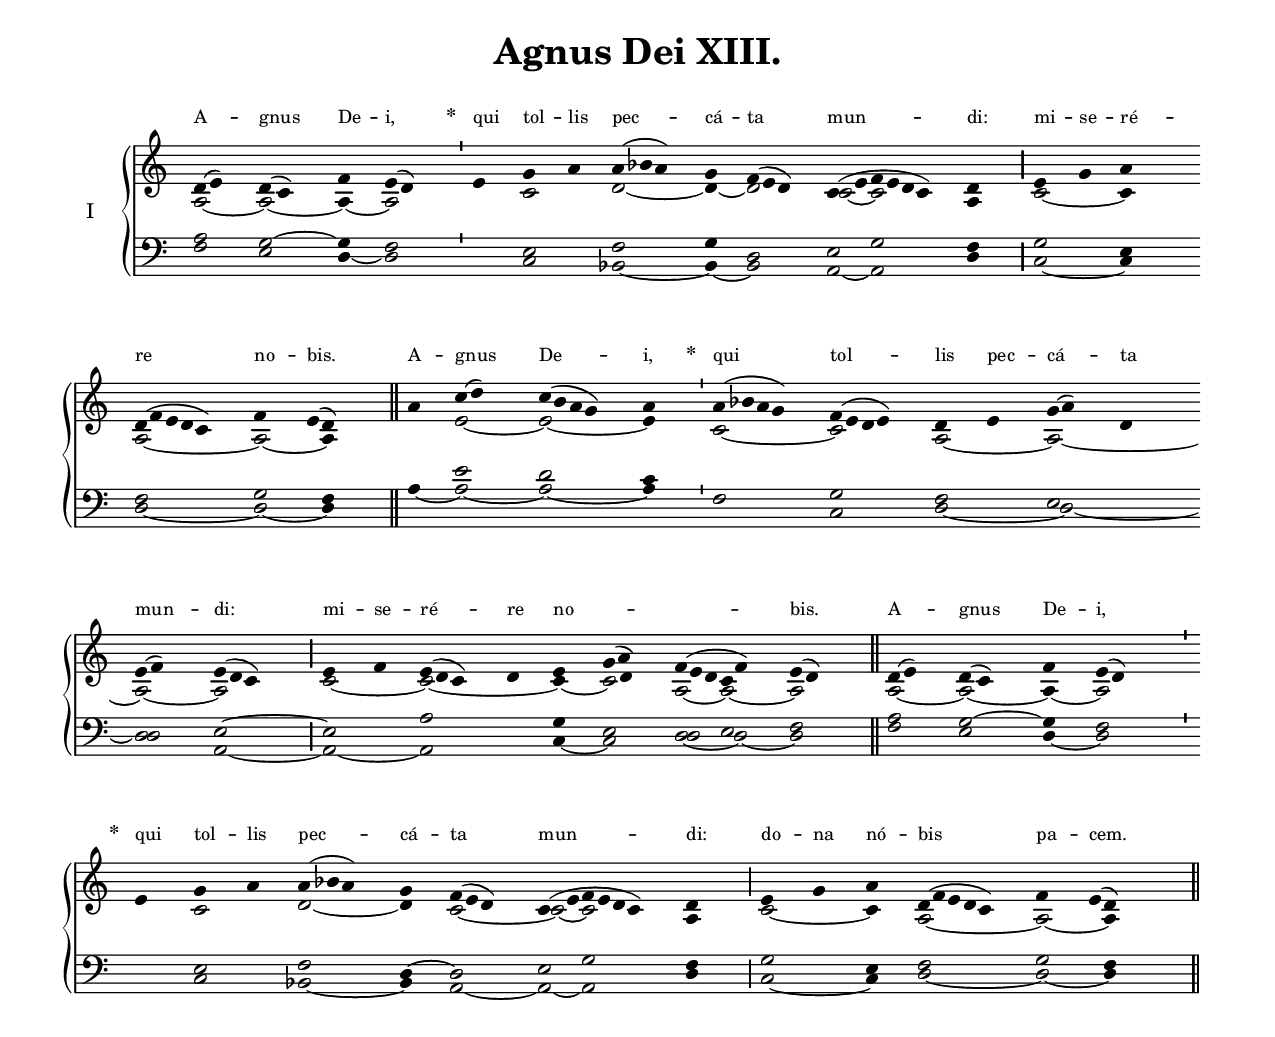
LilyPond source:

\version "2.18"
\include "gregorian.ly"
\include "noh2.ily"

%Page reference: page v.77
%(volume.page)

global = {
 \key d \dorian
 \cadenzaOn 
 \override Glissando #'thickness = #2.0
}

\header {
  title = \markup \center-column {"Agnus Dei XIII." \vspace #1 }
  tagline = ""
  composer = ""
}

\paper {
 #(include-special-characters)
  oddHeaderMarkup = \markup \fill-line {
    \line {}
    \center-column {
      \on-the-fly #first-page     " "
      \on-the-fly #not-first-page ""
    }
    \line { \on-the-fly #print-page-number-check-first \fromproperty #'page:page-number-string }
  }
  evenHeaderMarkup = \markup \fill-line {
    \line { \on-the-fly #print-page-number-check-first \fromproperty #'page:page-number-string }
    \center-column { "" }
    \line {}
  }
}

chantText = \lyricmode {
A -- gnus De -- i, 
\set stanza = " * " qui tol -- lis pec -- cá -- ta mun -- di: 
mi -- se -- ré -- re no -- bis. 
A -- gnus De -- i, 
\set stanza = " * " qui tol -- lis pec -- cá -- ta mun -- di: 
mi -- se -- ré -- re no -- _ _ bis. 
A -- gnus De -- i, 
\set stanza = " * " qui tol -- lis pec -- cá -- ta mun -- di: 
do -- na nó -- bis pa -- cem. }

chantMusic = {
\tieDown   d'4 ( e'4) d'4 ( c'4) f'4 e'4 ( d'4) \divisioMinima
 e'4 g'4 a'4  a'4 ( bes'4 a'4) g'4 f'4 ( e'4 d'4) c'4 ( e'4 f'4 e'4 d'4 c'4) d'4 \divisioMaior
 e'4 g'4 a'4 \forceBreak
 d'4 ( f'4 e'4 d'4 c'4) f'4 e'4 ( d'4) \finalis
 a'4 c''4 ( d''4) c''4 ( b'4 a'4 g'4) a'4 \divisioMinima
  a'4 ( bes'4 a'4 g'4) f'4 ( e'4 d'4 e'4) d'4 e'4 g'4 ( a'4) d'4 \forceBreak
 e'4 ( f'4) e'4 ( d'4 c'4) \divisioMaior
 e'4 f'4 e'4 ( d'4 c'4) d'4 e'4 g'4 ( a'4 d'4) f'4 ( e'4 d'4 c'4 f'4) e'4 ( d'4) \finalis
 d'4 ( e'4) d'4 ( c'4) f'4 e'4 ( d'4) \divisioMinima
 \forceBreak
 e'4 g'4 a'4  a'4 ( bes'4 a'4) g'4 f'4 ( e'4 d'4) c'4 ( e'4 f'4 e'4 d'4 c'4) d'4 \divisioMaior
 e'4 g'4 a'4 d'4 ( f'4 e'4 d'4 c'4) f'4 e'4 ( d'4) \finalis

}

altoMusic = {
a2 ~ a2 ~ a4 ~ a2 \divisioMinima
r4 c'2 d'2*3/2 ~ d'4 ~ d'2*3/2 c'2 ~ c'2*4/2 a4 \divisioMaior
c'2 ~ c'4 a2*5/2 ~ a2 ~ a4 \finalis
r4 e'2 ~ e'2*4/2 ~ e'4 c'2*4/2 ~ c'2*4/2 a2 ~ a2*3/2 ~ a2 ~ a2*3/2 \divisioMaior
c'2 ~ c'2*4/2 ~ c'4 ~ c'2*3/2 a2*3/2 ~ a2 ~ a2 \finalis
a2 ~ a2 ~ a4 ~ a2 \divisioMinima
r4 c'2 d'2*3/2 ~ d'4 c'2*3/2 ~ c'2 ~ c'2*4/2 a4 \divisioMaior
c'2 ~ c'4 a2*5/2 ~ a2 ~ a4 \finalis
}

tenorMusic = {
a2 g2 ~ g4 f2 \divisioMinima
r4 e2 f2*3/2 g4 d2*3/2 e2 g2*4/2 f4 \divisioMaior
g2 e4 f2*5/2 g2 f4 \finalis
r4 e'2 d'2*4/2 c'4 \divisioMinima f2*4/2 g2*4/2 f2 e2*3/2 \shiftRight d2 e2*3/2 ~ \divisioMaior
e2 a2*4/2 g4 e2*3/2 \shiftRight d2*3/2 e2 f2 \finalis
a2 g2 ~ g4 f2 \divisioMinima
r4 e2 f2*3/2 d4 ~ d2*3/2 e2 g2*4/2 f4 \divisioMaior
g2 e4 f2*5/2 g2 f4 \finalis
}

bassMusic = {
f2 e2 d4 ~ d2 \divisioMinima
r4 c2 bes,2*3/2 ~ bes,4 ~ bes,2*3/2 a,2 ~ a,2*4/2 d4 \divisioMaior
c2 ~ c4 d2*5/2 ~ d2 ~ d4 \finalis
a4 ~ a2 ~ a2*4/2 ~ a4 r2*4/2 c2*4/2 d2 ~ d2*3/2 ~ d2 a,2*3/2 ~ \divisioMaior
a,2 ~ a,2*4/2 c4 ~ c2*3/2 d2*3/2 ~ d2 ~ d2 \finalis
f2 e2 d4 ~ d2 \divisioMinima
r4 c2 bes,2*3/2 ~ bes,4 a,2*3/2 ~ a,2 ~ a,2*4/2 d4 \divisioMaior
c2 ~ c4 d2*5/2 ~ d2 ~ d4 \finalis
}

voiceLines = {
\voiceLineStyle


}

\score{
  <<
    \new Lyrics
    \new GrandStaff <<
      \set GrandStaff.autoBeaming = ##f
      \set GrandStaff.instrumentName = \markup \center-column {
        "I"
      }
      \new Staff = up <<
        \new Voice = "chant" {
          \voiceOne \global \chantMusic
        }
        \new Voice {
          \voiceTwo \global \altoMusic
        }
      >>

      \new Staff = down <<
        \clef bass
        \new Voice {
          \voiceOne \global \tenorMusic
        }
        \new Voice {
          \voiceTwo \global \bassMusic
        }
	\new Voice {
        \voiceThree \global \voiceLines
        }
      >>
    >>
    \context Lyrics {
      \lyricsto chant {
      \chantText
    }
    }
  >>
  \layout{
  }
  
}
